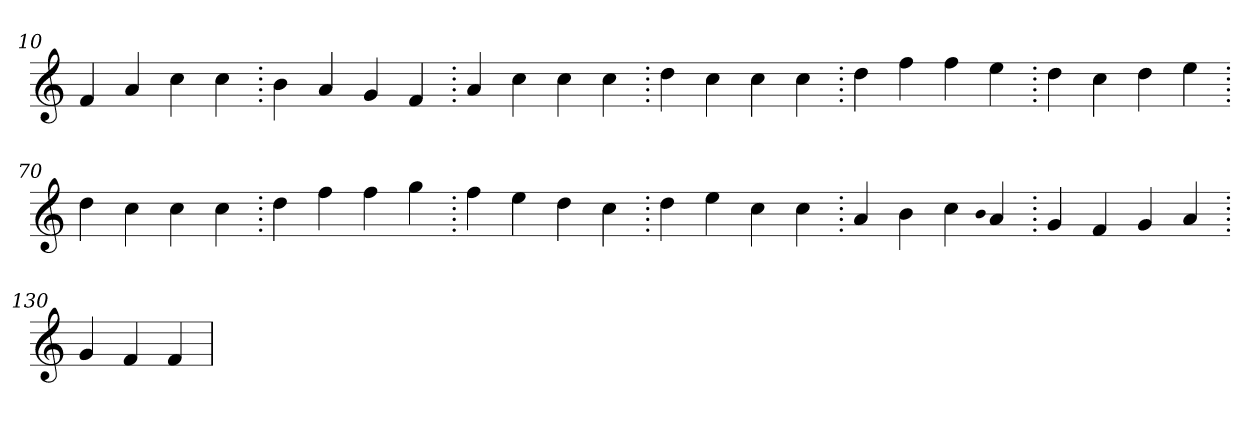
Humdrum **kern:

**kern
*part1
*staff1
*clefG2
=10.
4f
4a
4cc
4cc
=20.
4b
4a
4g
4f
=30.
4a
4cc
4cc
4cc
=40.
4dd
4cc
4cc
4cc
=50.
4dd
4ff
4ff
4ee
=60.
4dd
4cc
4dd
4ee
=70.
4dd
4cc
4cc
4cc
=80.
4dd
4ff
4ff
4gg
=90.
4ff
4ee
4dd
4cc
=100.
4dd
4ee
4cc
4cc
=110.
4a
4b
4cc
qqb
4a
=120.
4g
4f
4g
4a
=130.
4g
4f
4f
=
*-
